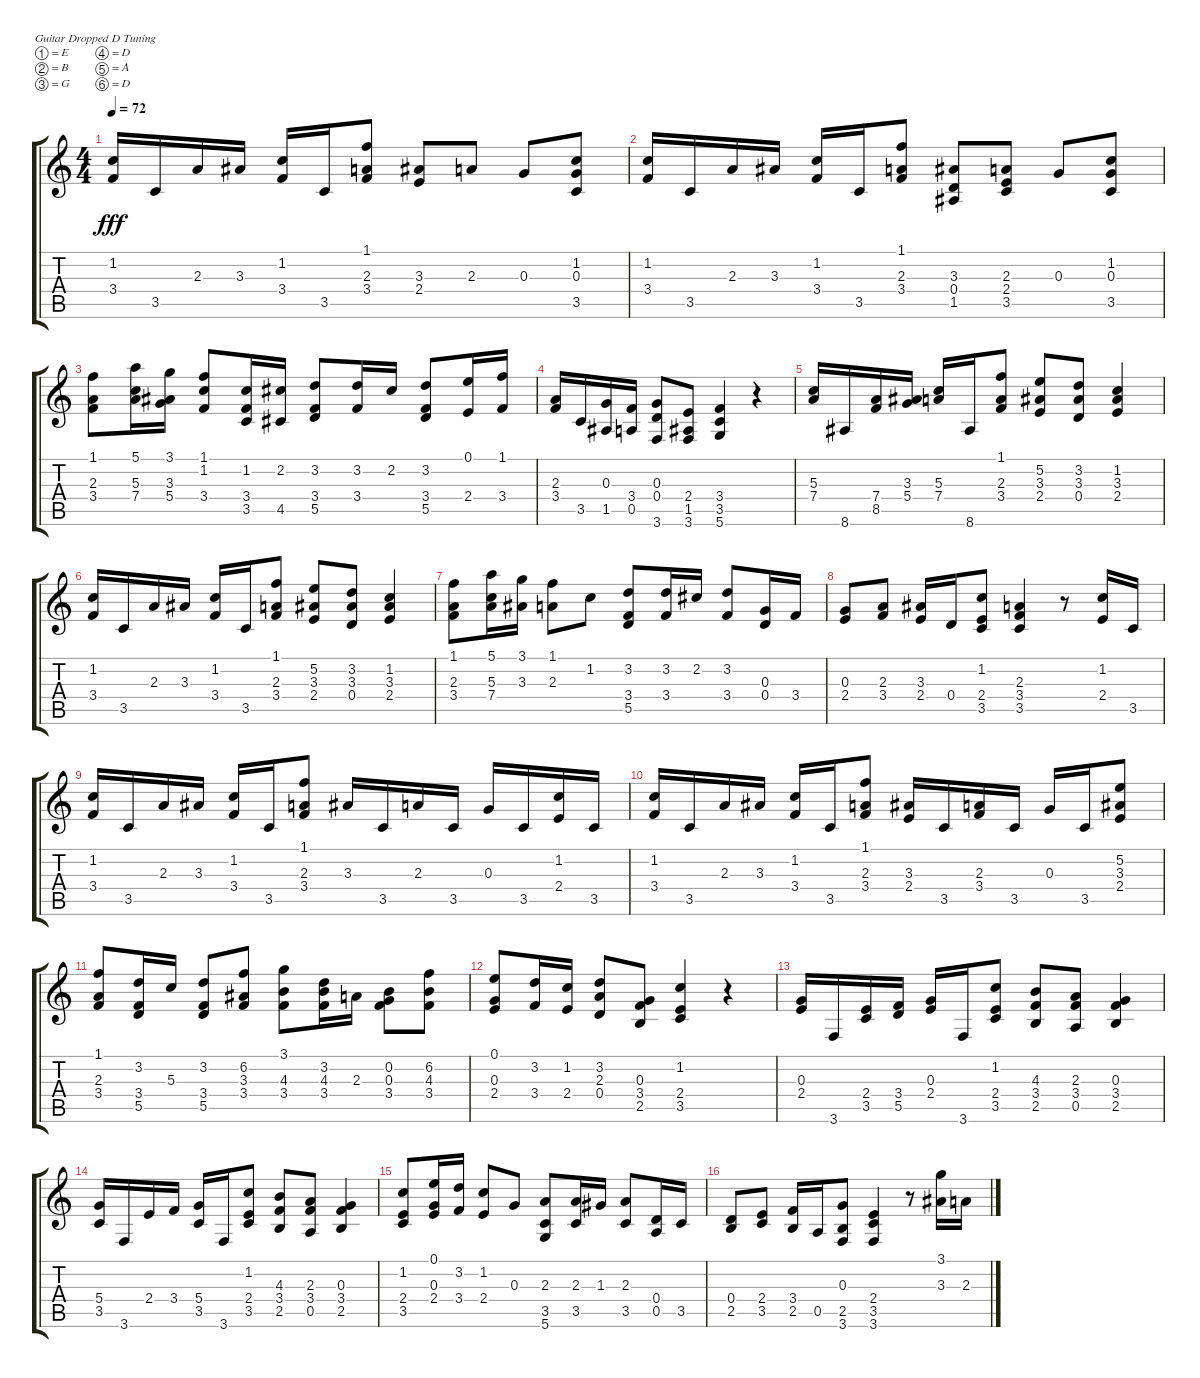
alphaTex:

\bracketExtendMode groupsimilarinstruments
\firstSystemTrackNameOrientation horizontal
\otherSystemsTrackNameOrientation horizontal
\track "" {instrument acousticguitarsteel}
\staff {score tabs}
\tuning (E4 B3 G3 D3 A2 D2)
\ts (4 4)
\tempo 72
\clef g2
\ks c
(1.2 3.4).16{dy fff} 3.5.16 2.3.16 3.3.16 (1.2 3.4).16 3.5.16 (1.1 2.3 3.4).8 (3.3 2.4).8 2.3.8 0.3.8 (1.2 0.3 3.5).8 |
(1.2 3.4).16 3.5.16 2.3.16 3.3.16 (1.2 3.4).16 3.5.16 (1.1 2.3 3.4).8 (3.3 0.4 1.5).8 (2.3 2.4 3.5).8 0.3.8 (1.2 0.3 3.5).8 |
(1.1 2.3 3.4).8 (5.1 5.3 7.4).16 (3.1 3.3 5.4).16 (1.1 1.2 3.4).8 (1.2 3.4 3.5).16 (2.2 4.5).16 (3.2 3.4 5.5).8 (3.2 3.4).16 2.2.16 (3.2 3.4 5.5).8 (0.1 2.4).16 (1.1 3.4).16 |
(2.3 3.4).16 3.5.16 (0.3 1.5).16 (3.4 0.5).16 (0.3 0.4 3.6).8 (2.4 1.5 3.6).8 (3.4 3.5 5.6).4 r.4 |
(5.3 7.4).16 8.6.16 (7.4 8.5).16 (3.3 5.4).16 (5.3 7.4).16 8.6.16 (1.1 2.3 3.4).8 (5.2 3.3 2.4).8 (3.2 3.3 0.4).8 (1.2 3.3 2.4).4 |
(1.2 3.4).16 3.5.16 2.3.16 3.3.16 (1.2 3.4).16 3.5.16 (1.1 2.3 3.4).8 (5.2 3.3 2.4).8 (3.2 3.3 0.4).8 (1.2 3.3 2.4).4 |
(1.1 2.3 3.4).8 (5.1 5.3 7.4).16 (3.1 3.3).16 (1.1 2.3).8 1.2.8 (3.2 3.4 5.5).8 (3.2 3.4).16 2.2.16 (3.2 3.4).8 (0.3 0.4).16 3.4.16 |
(0.3 2.4).8 (2.3 3.4).8 (3.3 2.4).16 0.4.16 (1.2 2.4 3.5).8 (2.3 3.4 3.5).4 r.8 (1.2 2.4).16 3.5.16 |
(1.2 3.4).16 3.5.16 2.3.16 3.3.16 (1.2 3.4).16 3.5.16 (1.1 2.3 3.4).8 3.3.16 3.5.16 2.3.16 3.5.16 0.3.16 3.5.16 (1.2 2.4).16 3.5.16 |
(1.2 3.4).16 3.5.16 2.3.16 3.3.16 (1.2 3.4).16 3.5.16 (1.1 2.3 3.4).8 (3.3 2.4).16 3.5.16 (2.3 3.4).16 3.5.16 0.3.16 3.5.16 (5.2 3.3 2.4).8 |
(1.1 2.3 3.4).8 (3.2 3.4 5.5).16 5.3.16 (3.2 3.4 5.5).8 (6.2 3.3 3.4).8 (3.1 4.3 3.4).8 (3.2 4.3 3.4).16 2.3.16 (0.2 0.3 3.4).8 (6.2 4.3 3.4).8 |
(0.1 0.3 2.4).8 (3.2 3.4).16 (1.2 2.4).16 (3.2 2.3 0.4).8 (0.3 3.4 2.5).8 (1.2 2.4 3.5).4 r.4 |
(0.3 2.4).16 3.6.16 (2.4 3.5).16 (3.4 5.5).16 (0.3 2.4).16 3.6.16 (1.2 2.4 3.5).8 (4.3 3.4 2.5).8 (2.3 3.4 0.5).8 (0.3 3.4 2.5).4 |
(5.4 3.5).16 3.6.16 2.4.16 3.4.16 (5.4 3.5).16 3.6.16 (1.2 2.4 3.5).8 (4.3 3.4 2.5).8 (2.3 3.4 0.5).8 (0.3 3.4 2.5).4 |
(1.2 2.4 3.5).8 (0.1 0.3 2.4).16 (3.2 3.4).16 (1.2 2.4).8 0.3.8 (2.3 3.5 5.6).8 (2.3 3.5).16 1.3.16 (2.3 3.5).8 (0.4 0.5).16 3.5.16 |
(0.4 2.5).8 (2.4 3.5).8 (3.4 2.5).16 0.5.16 (0.3 2.5 3.6).8 (2.4 3.5 3.6).4 r.8 (3.1 3.3).16 2.3.16
